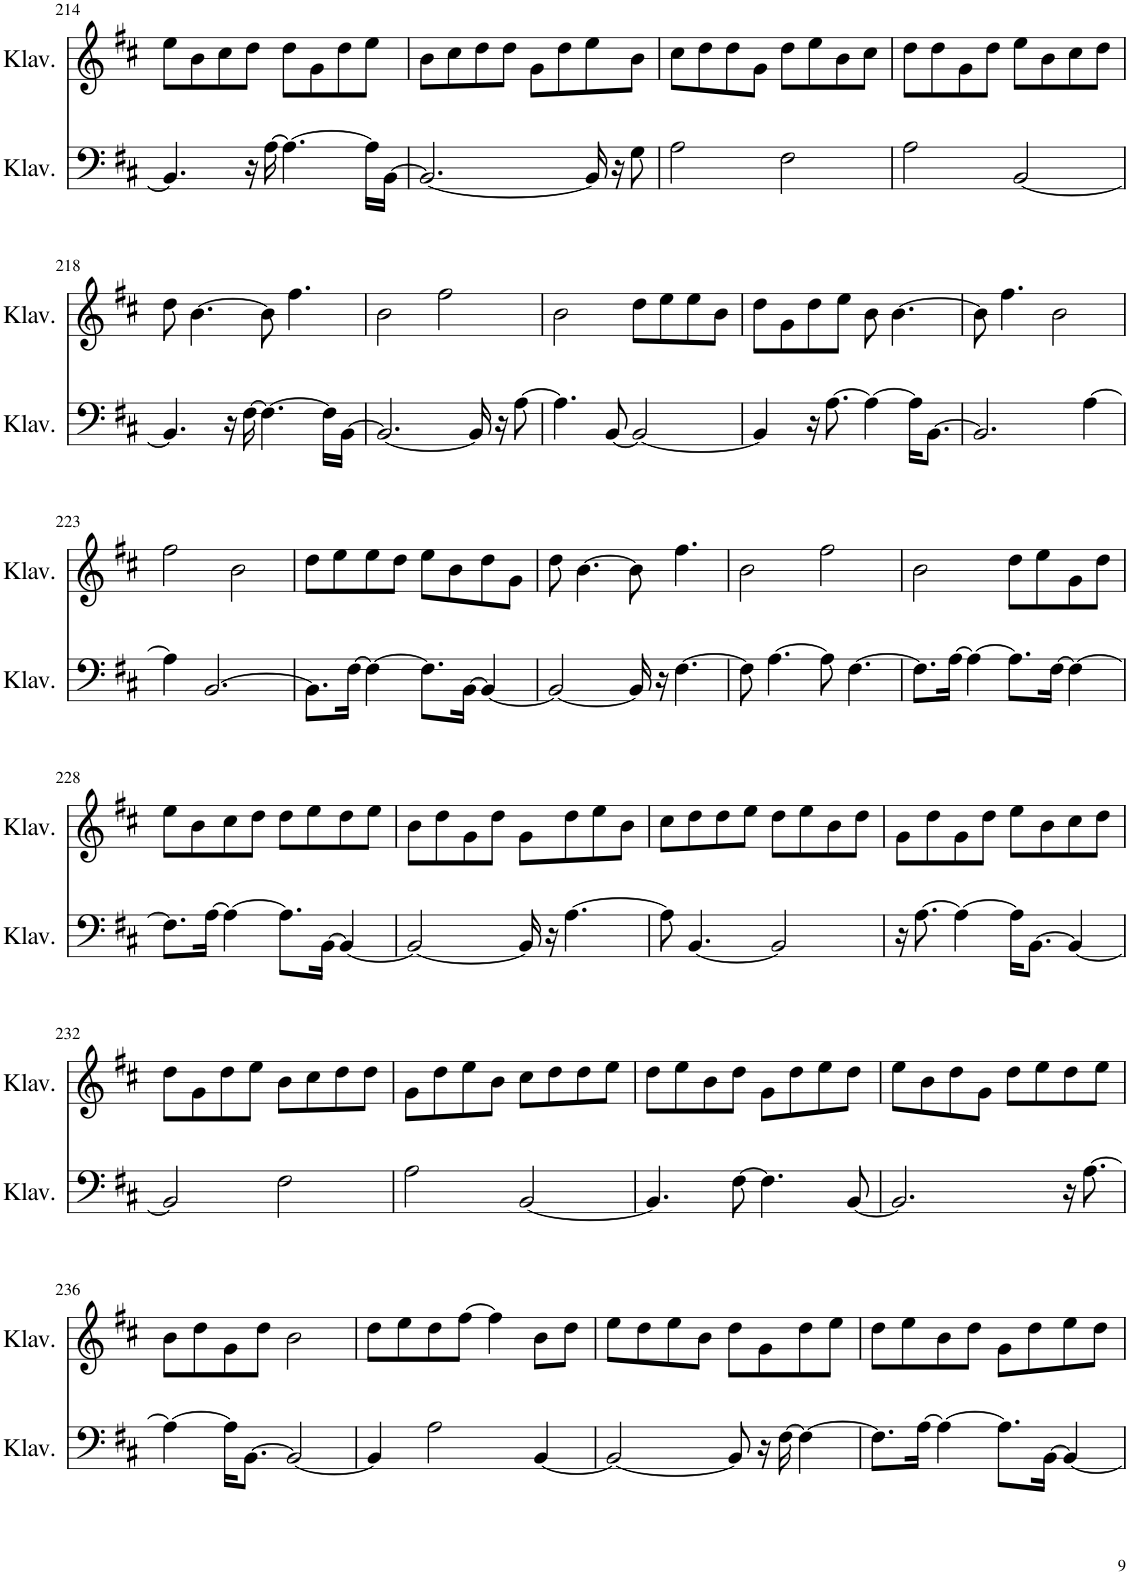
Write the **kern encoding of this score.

**kern	**kern
*part2	*part1
*staff2	*staff1
*I"Klavier	*I"Klavier
*I'Klav.	*I'Klav.
!!LO:PB:g=z
*clefF4	*clefG2
*k[f#c#]	*k[f#c#]
*M4/4	*M4/4
=214	=214
4.BB/]	8ee\L
.	8b\
.	8cc#\
16r	8dd\J
[16A\	.
4.A\_	8dd\L
.	8g\
.	8dd\
16A\LL]	8ee\J
[16BB\JJ	.
=215	=215
2.BB/_	8b\L
.	8cc#\
.	8dd\
.	8dd\J
.	8g\L
.	8dd\
16BB/]	8ee\
16r	.
8G\	8b\J
=216	=216
2A\	8cc#\L
.	8dd\
.	8dd\
.	8g\J
2F#\	8dd\L
.	8ee\
.	8b\
.	8cc#\J
=217	=217
2A\	8dd\L
.	8dd\
.	8g\
.	8dd\J
[2BB/	8ee\L
.	8b\
.	8cc#\
.	8dd\J
!!LO:LB:g=z
=218	=218
4.BB/]	8dd\
.	[4.b\
16r	.
[16F#\	.
4.F#\_	8b\]
.	4.ff#\
16F#\LL]	.
[16BB\JJ	.
=219	=219
2.BB/_	2b\
.	2ff#\
16BB/]	.
16r	.
[8A\	.
=220	=220
4.A\]	2b\
[8BB/	.
2BB/_	8dd\L
.	8ee\
.	8ee\
.	8b\J
=221	=221
4BB/]	8dd\L
.	8g\
16r	8dd\
[8.A\	.
.	8ee\J
4A\_	8b\
.	[4.b\
16A\KL]	.
[8.BB\J	.
=222	=222
2.BB/]	8b\]
.	4.ff#\
.	2b\
[4A\	.
!!LO:LB:g=z
=223	=223
4A\]	2ff#\
[2.BB/	.
.	2b\
=224	=224
8.BB\L]	8dd\L
.	8ee\
[16F#\Jk	.
4F#\_	8ee\
.	8dd\J
8.F#\L]	8ee\L
.	8b\
[16BB\Jk	.
4BB/_	8dd\
.	8g\J
=225	=225
2BB/_	8dd\
.	[4.b\
16BB/]	8b\]
16r	.
[4.F#\	4.ff#\
=226	=226
8F#\]	2b\
[4.A\	.
8A\]	2ff#\
[4.F#\	.
=227	=227
8.F#\L]	2b\
[16A\Jk	.
4A\_	.
8.A\L]	8dd\L
.	8ee\
[16F#\Jk	.
4F#\_	8g\
.	8dd\J
!!LO:LB:g=z
=228	=228
8.F#\L]	8ee\L
.	8b\
[16A\Jk	.
4A\_	8cc#\
.	8dd\J
8.A\L]	8dd\L
.	8ee\
[16BB\Jk	.
4BB/_	8dd\
.	8ee\J
=229	=229
2BB/_	8b\L
.	8dd\
.	8g\
.	8dd\J
16BB/]	8g\L
16r	.
[4.A\	8dd\
.	8ee\
.	8b\J
=230	=230
8A\]	8cc#\L
[4.BB/	8dd\
.	8dd\
.	8ee\J
2BB/]	8dd\L
.	8ee\
.	8b\
.	8dd\J
=231	=231
16r	8g\L
[8.A\	.
.	8dd\
4A\_	8g\
.	8dd\J
16A\KL]	8ee\L
[8.BB\J	.
.	8b\
4BB/_	8cc#\
.	8dd\J
!!LO:LB:g=z
=232	=232
2BB/]	8dd\L
.	8g\
.	8dd\
.	8ee\J
2F#\	8b\L
.	8cc#\
.	8dd\
.	8dd\J
=233	=233
2A\	8g\L
.	8dd\
.	8ee\
.	8b\J
[2BB/	8cc#\L
.	8dd\
.	8dd\
.	8ee\J
=234	=234
4.BB/]	8dd\L
.	8ee\
.	8b\
[8F#\	8dd\J
4.F#\]	8g\L
.	8dd\
.	8ee\
[8BB/	8dd\J
=235	=235
2.BB/]	8ee\L
.	8b\
.	8dd\
.	8g\J
.	8dd\L
.	8ee\
16r	8dd\
[8.A\	.
.	8ee\J
!!LO:LB:g=z
=236	=236
4A\_	8b\L
.	8dd\
16A\KL]	8g\
[8.BB\J	.
.	8dd\J
2BB/_	2b\
=237	=237
4BB/]	8dd\L
.	8ee\
2A\	8dd\
.	[8ff#\J
.	4ff#\]
[4BB/	8b\L
.	8dd\J
=238	=238
2BB/_	8ee\L
.	8dd\
.	8ee\
.	8b\J
8BB/]	8dd\L
16r	8g\
[16F#\	.
4F#\_	8dd\
.	8ee\J
=239	=239
8.F#\L]	8dd\L
.	8ee\
[16A\Jk	.
4A\_	8b\
.	8dd\J
8.A\L]	8g\L
.	8dd\
[16BB\Jk	.
4BB/_	8ee\
.	8dd\J
=	=
*-	*-
